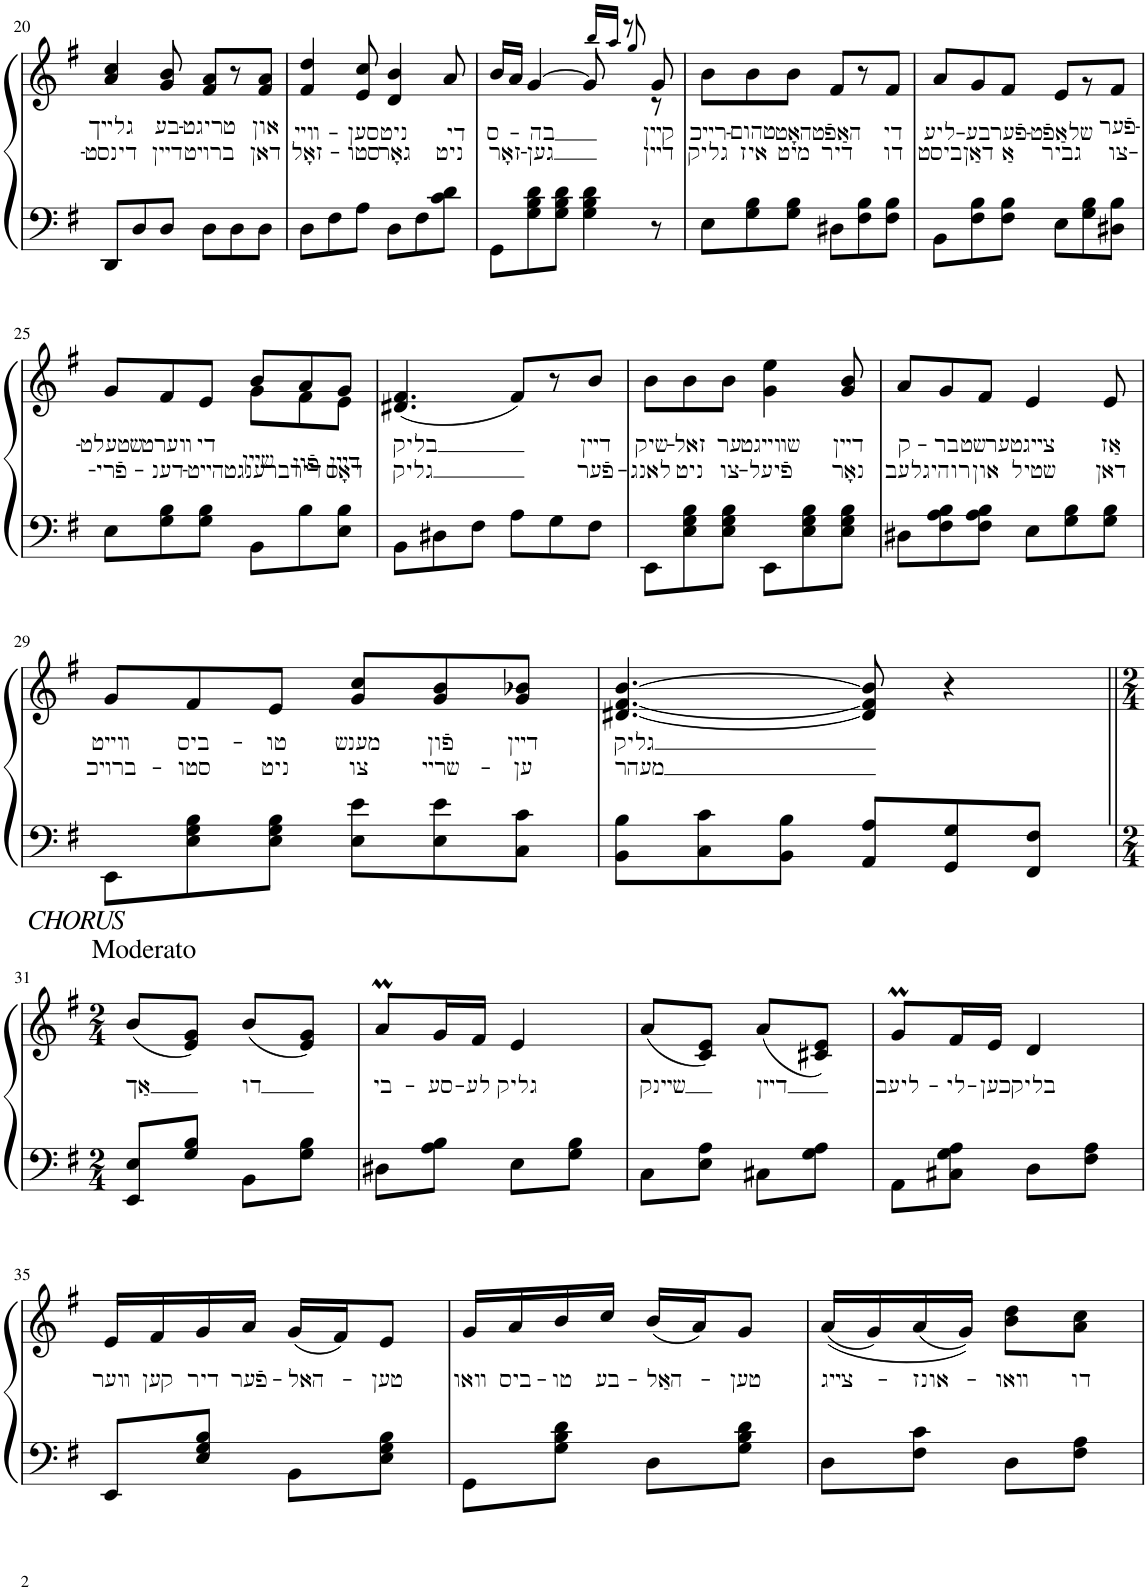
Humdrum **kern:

**kern	**kern	**text	**text
*part1	*part1	*part1	*part1
*staff2	*staff1	*staff1	*staff1
*I"Klavier	*	*	*
*I'Klav.	*	*	*
!!LO:PB:g=z
*clefF4	*clefG2	*	*
*k[f#]	*k[f#]	*	*
*M6/8	*M6/8	*	*
=20	=20	=20	=20
!	!	!LO:LY:b	!LO:LY:b
8DD/L	4a/ 4cc/	גלײך	-דינסט
8D/	.	.	.
!	!	!LO:LY:b	!LO:LY:b
8D/J	8g/ 8b/	בע-	דײן
!	!	!LO:LY:b	!LO:LY:b
8D\L	8f#/ 8a/L	-טריגט	ברױט
8D\	8r	.	.
!	!	!LO:LY:b	!LO:LY:b
8D\J	8f#/ 8a/J	און	דאן
=21	=21	=21	=21
!	!	!LO:LY:b	!LO:LY:b
8D\L	4f#/ 4dd/	װײ-	זאָל-
8F#\	.	.	.
!	!	!LO:LY:b	!LO:LY:b
8A\J	8e/ 8cc/	-סען	-סטו
!	!	!LO:LY:b	!LO:LY:b
8D\L	4d/ 4b/	ניט	גאָר
8F#\	.	.	.
!	!	!LO:LY:b	!LO:LY:b
8c\ 8d\J	8a/	די	ניט
=22	=22	=22	=22
!	!	!LO:LY:b	!LO:LY:b
*	*^	*	*
8GG\L	16b/LL	4.ryy	ס-	זאָר-
.	16a/JJ	.	.	.
!	!	!	!LO:LY:b	!LO:LY:b
8G\ 8B\ 8d\	[4g/	.	-בה	-גען
8G\ 8B\ 8d\J	.	.	.	.
4G\ 4B\ 4d\	8g/]	16bb!/LL	.	.
.	.	16aa!/JJ	.	.
.	8r	8gg!/	.	.
!	!	!	!LO:LY:b	!LO:LY:b
8r	8g/	8r	קײן	דײן
=23	=23	=23	=23	=23
!	!	!	!LO:LY:b	!LO:LY:b
*	*v	*v	*	*
8E\L	8b\L	רײכ-	גליק
!	!	!LO:LY:b	!LO:LY:b
8G\ 8B\	8b\	-טהום	איז
!	!	!LO:LY:b	!LO:LY:b
8G\ 8B\J	8b\J	האָט	מיט
!	!	!LO:LY:b	!LO:LY:b
8D#X\L	8f#/L	האַפֿט	דיר
8F#\ 8B\	8r	.	.
!	!	!LO:LY:b	!LO:LY:b
8F#\ 8B\J	8f#/J	די	דו
=24	=24	=24	=24
!	!	!LO:LY:b	!LO:LY:b
8BB\L	8a/L	ליע-	ביסט
!	!	!LO:LY:b	!LO:LY:b
8F#\ 8B\	8g/	-בע	דאַן
!	!	!LO:LY:b	!LO:LY:b
8F#\ 8B\J	8f#/J	פֿער-	אַ
!	!	!LO:LY:b	!LO:LY:b
8E\L	8e/L	-שלאַפֿט	גביר
8G\ 8B\	8r	.	.
!	!	!LO:LY:b	!LO:LY:b
8D#X\ 8B\J	8f#/J	פֿער-	צו-
!!LO:LB:g=z
=25	=25	=25	=25
!	!	!LO:LY:b	!LO:LY:b
*	*^	*	*
8E\L	8g/L	4.ryy	-שטעלט	פֿרי-
!	!	!	!LO:LY:b	!LO:LY:b
8G\ 8B\	8f#/	.	װערט	-דענ-
!	!	!	!LO:LY:b	!LO:LY:b
8G\ 8B\J	8e/J	.	די	-הײט
!	!	!	!LO:LY:b	!LO:LY:b
8BB\L	8b/L	8g\L	שײן	ברענגט
!	!	!	!LO:LY:b	!LO:LY:b
8B\	8a/	8f#\	פֿון	דיר
!	!	!	!LO:LY:b	!LO:LY:b
8E\ 8B\J	8g/J	8e\J	דײן	דאָס
=26	=26	=26	=26	=26
!	!	!	!LO:LY:b	!LO:LY:b
*	*v	*v	*	*
8BB\L	(4.d#X/ 4.f#/	בליק	גליק
8D#X\	.	.	.
8F#\J	.	.	.
8A\L	8f#/L)	.	.
8G\	8r	.	.
!	!	!LO:LY:b	!LO:LY:b
8F#\J	8b/J	דײן	פֿער-
=27	=27	=27	=27
!	!	!LO:LY:b	!LO:LY:b
8EE\L	8b\L	שיק-	-לאנג
!	!	!LO:LY:b	!LO:LY:b
8E\ 8G\ 8B\	8b\	-זאל	ניט
!	!	!LO:LY:b	!LO:LY:b
8E\ 8G\ 8B\J	8b\J	ער	צו-
!	!	!LO:LY:b	!LO:LY:b
8EE\L	4g\ 4ee\	שװײגט	-פֿיעל
8E\ 8G\ 8B\	.	.	.
!	!	!LO:LY:b	!LO:LY:b
8E\ 8G\ 8B\J	8g/ 8b/	דײן	נאָר
=28	=28	=28	=28
!	!	!LO:LY:b	!LO:LY:b
8D#X\L	8a/L	ק-	לעב
!	!	!LO:LY:b	!LO:LY:b
8F#\ 8A\ 8B\	8g/	-בר	רוהיג
!	!	!LO:LY:b	!LO:LY:b
8F#\ 8A\ 8B\J	8f#/J	ערשט	און
!	!	!LO:LY:b	!LO:LY:b
8E\L	4e/	צײגט	שטיל
8G\ 8B\	.	.	.
!	!	!LO:LY:b	!LO:LY:b
8G\ 8B\J	8e/	אַז	דאן
!!LO:LB:g=z
=29	=29	=29	=29
!	!	!LO:LY:b	!LO:LY:b
8EE\L	8g/L	װײט	ברױכ-
!	!	!LO:LY:b	!LO:LY:b
8E\ 8G\ 8B\	8f#/	ביס-	-סטו
!	!	!LO:LY:b	!LO:LY:b
8E\ 8G\ 8B\J	8e/J	-טו	ניט
!	!	!LO:LY:b	!LO:LY:b
8E\ 8e\L	8g/ 8cc/L	מענש	צו
!	!	!LO:LY:b	!LO:LY:b
8E\ 8e\	8g/ 8b/	פֿון	שרײ-
!	!	!LO:LY:b	!LO:LY:b
8C\ 8c\J	8g/ 8b-X/J	דײן	-ען
=30	=30	=30	=30
!	!	!LO:LY:b	!LO:LY:b
8BB\ 8B\L	[4.d#X/ [4.f#/ [4.b/	גליק	מעהר
8C\ 8c\	.	.	.
8BB\ 8B\J	.	.	.
8AA/ 8A/L	8d#/] 8f#/] 8b/]	.	.
8GG/ 8G/	4r	.	.
8FF#/ 8F#/J	.	.	.
!!LO:LB:g=z
=31||	=31||	=31||	=31||
*M2/4	*M2/4	*	*
!	!LO:TX:a:t=Moderato	!	!
!	!	!LO:LY:b	!
8EE/ 8E/L	(8b/L	אַך	.
!	!LO:TX:a:i:t=CHORUS	!	!
8G/ 8B/J	8e/ 8g/J)	.	.
!	!	!LO:LY:b	!
8BB\L	(8b/L	דו	.
8G\ 8B\J	8e/ 8g/J)	.	.
=32	=32	=32	=32
!	!	!LO:LY:b	!
8D#X\L	8aM/L	בי-	.
!	!	!LO:LY:b	!
8A\ 8B\J	16g/L	-סע-	.
!	!	!LO:LY:b	!
.	16f#/JJ	-לע	.
!	!	!LO:LY:b	!
8E\L	4e/	גליק	.
8G\ 8B\J	.	.	.
=33	=33	=33	=33
!	!	!LO:LY:b	!
8C\L	(8a/L	שײנק	.
8E\ 8A\J	8c/ 8e/J)	.	.
!	!	!LO:LY:b	!
8C#X\L	(8a/L	דײן	.
8G\ 8A\J	8c#X/ 8e/J)	.	.
=34	=34	=34	=34
!	!	!LO:LY:b	!
8AA\L	8gM/L	ליעב-	.
!	!	!LO:LY:b	!
8C#X\ 8G\ 8A\J	16f#/L	-לי-	.
!	!	!LO:LY:b	!
.	16e/JJ	-כען	.
!	!	!LO:LY:b	!
8D\L	4d/	בליק	.
8F#\ 8A\J	.	.	.
!!LO:LB:g=z
=35	=35	=35	=35
!	!	!LO:LY:b	!
8EE/L	16e/LL	װער	.
!	!	!LO:LY:b	!
.	16f#/	קען	.
!	!	!LO:LY:b	!
8E/ 8G/ 8B/J	16g/	דיר	.
!	!	!LO:LY:b	!
.	16a/JJ	פֿער-	.
!	!	!LO:LY:b	!
8BB\L	(16g/LL	-האל-	.
.	16f#/J)	.	.
!	!	!LO:LY:b	!
8E\ 8G\ 8B\J	8e/J	-טען	.
=36	=36	=36	=36
!	!	!LO:LY:b	!
8GG\L	16g/LL	װאו	.
!	!	!LO:LY:b	!
.	16a/	ביס-	.
!	!	!LO:LY:b	!
8G\ 8B\ 8d\J	16b/	-טו	.
!	!	!LO:LY:b	!
.	16cc/JJ	בע-	.
!	!	!LO:LY:b	!
8D\L	(16b/LL	-האַל-	.
.	16a/J)	.	.
!	!	!LO:LY:b	!
8G\ 8B\ 8d\J	8g/J	-טען	.
=37	=37	=37	=37
!	!	!LO:LY:b	!
8D\L	((16a/LL	צײג-	.
.	16g/)	.	.
!	!	!LO:LY:b	!
8F#\ 8c\J	(16a/	-אונז-	.
.	16g/JJ))	.	.
!	!	!LO:LY:b	!
8D\L	8b\ 8dd\L	-װאו	.
!	!	!LO:LY:b	!
8F#\ 8A\J	8a\ 8cc\J	דו	.
=	=	=	=
*-	*-	*-	*-
